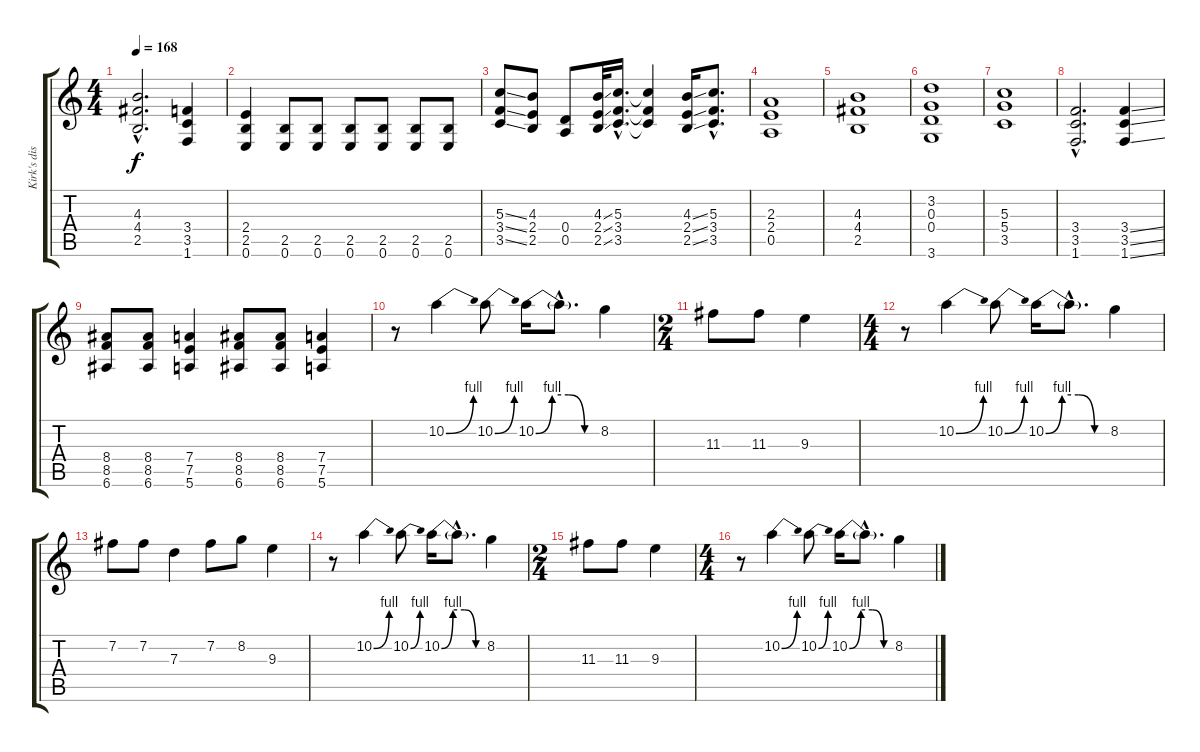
\track ("Kirk's distortion" "Kirk's dis") {instrument distortionguitar}
\staff {score tabs}
\tuning (E4 B3 G3 D3 A2 E2) {hide}
\ts (4 4)
\tempo 168
\clef g2
\ks c
(4.3{hac} 4.4{hac} 2.5{hac}).2{d dy f} (3.4 3.5 1.6).4 |
(2.4 2.5 0.6).4 (2.5 0.6).8 (2.5 0.6).8 (2.5 0.6).8 (2.5 0.6).8 (2.5 0.6).8 (2.5 0.6).8 |
(5.3{ss} 3.4{ss} 3.5{ss}).8 (4.3 2.4 2.5).8 (0.4 0.5).8 (4.3{ss} 2.4{ss} 2.5{ss}).32 (5.3{hac} 3.4{hac} 3.5{hac}).16{d} (5.3{t} 3.4{t} 3.5{t}).4 (4.3{ss} 2.4{ss} 2.5{ss}).16 (5.3{hac} 3.4{hac} 3.5{hac}).8{d} |
(2.3 2.4 0.5).1 |
(4.3 4.4 2.5).1 |
(3.2 0.3 0.4 3.6).1 |
(5.3 5.4 3.5).1 |
(3.4{hac} 3.5{hac} 1.6{hac}).2{d} (3.4{ss} 3.5{ss} 1.6{ss}).4 |
(8.4 8.5 6.6).8 (8.4 8.5 6.6).8 (7.4 7.5 5.6).4 (8.4 8.5 6.6).8 (8.4 8.5 6.6).8 (7.4 7.5 5.6).4 |
r.8 10.2{be (bend 0 0 60 4)}.4 10.2{be (bend 0 0 60 4)}.8 10.2{be (custom 0 0 15 4 30 4 45 0 60 0)}.16 10.2{hac t}.8{d} 8.2.4 |
\ts (2 4)
11.3.8 11.3.8 9.3.4 |
\ts (4 4)
r.8 10.2{be (bend 0 0 60 4)}.4 10.2{be (bend 0 0 60 4)}.8 10.2{be (custom 0 0 15 4 30 4 45 0 60 0)}.16 10.2{hac t}.8{d} 8.2.4 |
7.2.8 7.2.8 7.3.4 7.2.8 8.2.8 9.3.4 |
r.8 10.2{be (bend 0 0 60 4)}.4 10.2{be (bend 0 0 60 4)}.8 10.2{be (custom 0 0 15 4 30 4 45 0 60 0)}.16 10.2{hac t}.8{d} 8.2.4 |
\ts (2 4)
11.3.8 11.3.8 9.3.4 |
\ts (4 4)
r.8 10.2{be (bend 0 0 60 4)}.4 10.2{be (bend 0 0 60 4)}.8 10.2{be (custom 0 0 15 4 30 4 45 0 60 0)}.16 10.2{hac t}.8{d} 8.2.4
